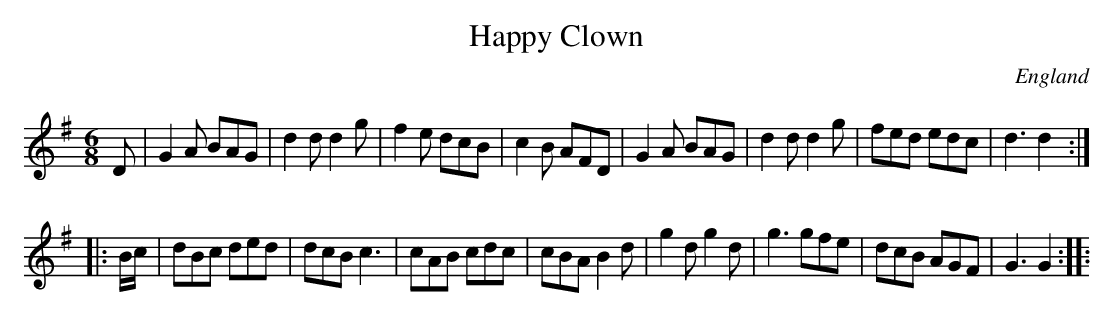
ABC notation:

X:1
T:Happy Clown
L:1/8
M:6/8
O:England
K:G
D |\
G2A BAG | d2d d2g | f2e dcB | c2B AFD | \
G2A BAG | d2d d2g | fed edc | d3 d2 ::
B/c/ | \
dBc ded | dcB c3 | cAB cdc | cBA B2d | \
g2d g2d | g3 gfe | dcB AGF | G3 G2 ::
